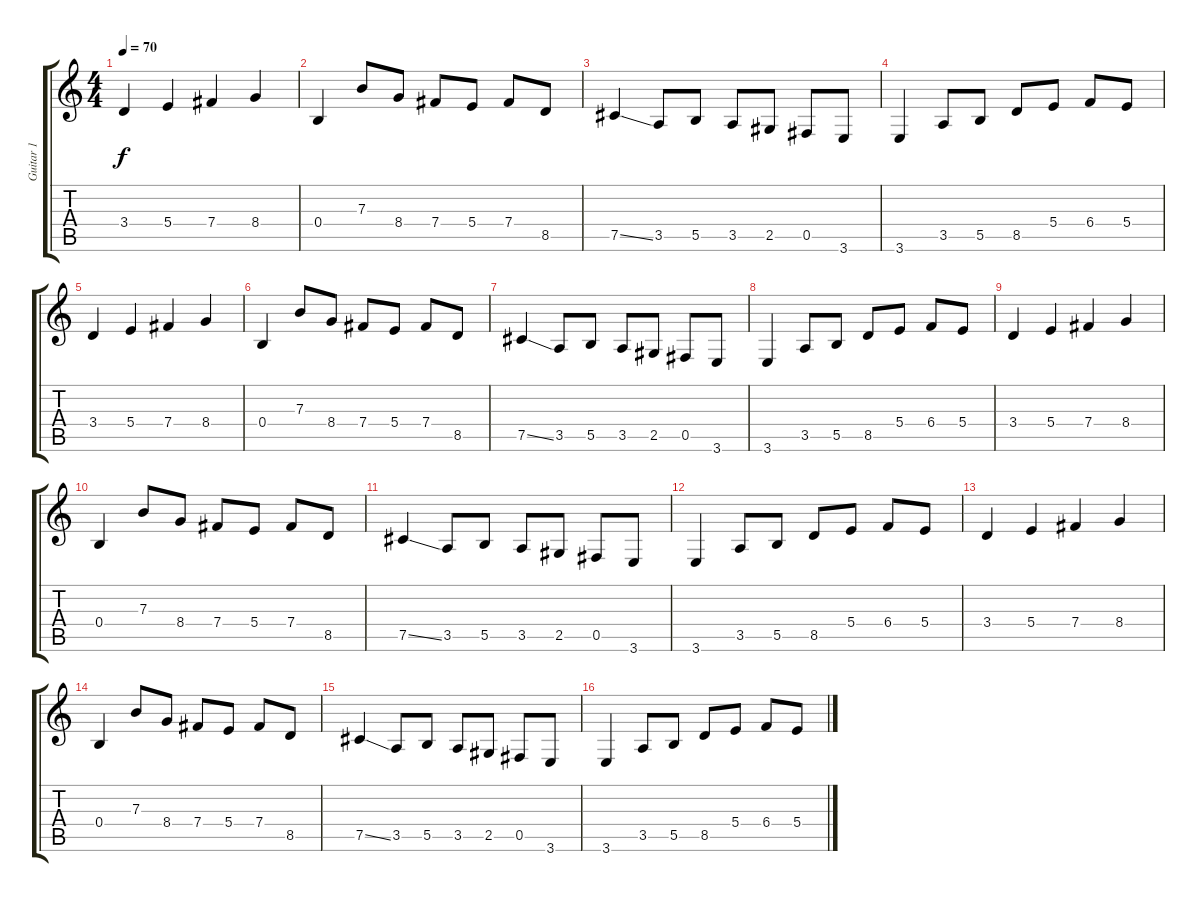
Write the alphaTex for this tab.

\track ("Guitar 1" "Guitar 1") {instrument distortionguitar}
\staff {score tabs}
\tuning (Db4 Ab3 E3 B2 Gb2 Db2) {hide}
\ts (4 4)
\tempo 70
\clef g2
\ks c
3.4.4{dy f} 5.4.4 7.4.4 8.4.4 |
0.4.4 7.3.8 8.4.8 7.4.8 5.4.8 7.4.8 8.5.8 |
7.5{ss}.4 3.5.8 5.5.8 3.5.8 2.5.8 0.5.8 3.6.8 |
3.6.4 3.5.8 5.5.8 8.5.8 5.4.8 6.4.8 5.4.8 |
3.4.4 5.4.4 7.4.4 8.4.4 |
0.4.4 7.3.8 8.4.8 7.4.8 5.4.8 7.4.8 8.5.8 |
7.5{ss}.4 3.5.8 5.5.8 3.5.8 2.5.8 0.5.8 3.6.8 |
3.6.4 3.5.8 5.5.8 8.5.8 5.4.8 6.4.8 5.4.8 |
3.4.4 5.4.4 7.4.4 8.4.4 |
0.4.4 7.3.8 8.4.8 7.4.8 5.4.8 7.4.8 8.5.8 |
7.5{ss}.4 3.5.8 5.5.8 3.5.8 2.5.8 0.5.8 3.6.8 |
3.6.4 3.5.8 5.5.8 8.5.8 5.4.8 6.4.8 5.4.8 |
3.4.4 5.4.4 7.4.4 8.4.4 |
0.4.4 7.3.8 8.4.8 7.4.8 5.4.8 7.4.8 8.5.8 |
7.5{ss}.4 3.5.8 5.5.8 3.5.8 2.5.8 0.5.8 3.6.8 |
3.6.4 3.5.8 5.5.8 8.5.8 5.4.8 6.4.8 5.4.8
